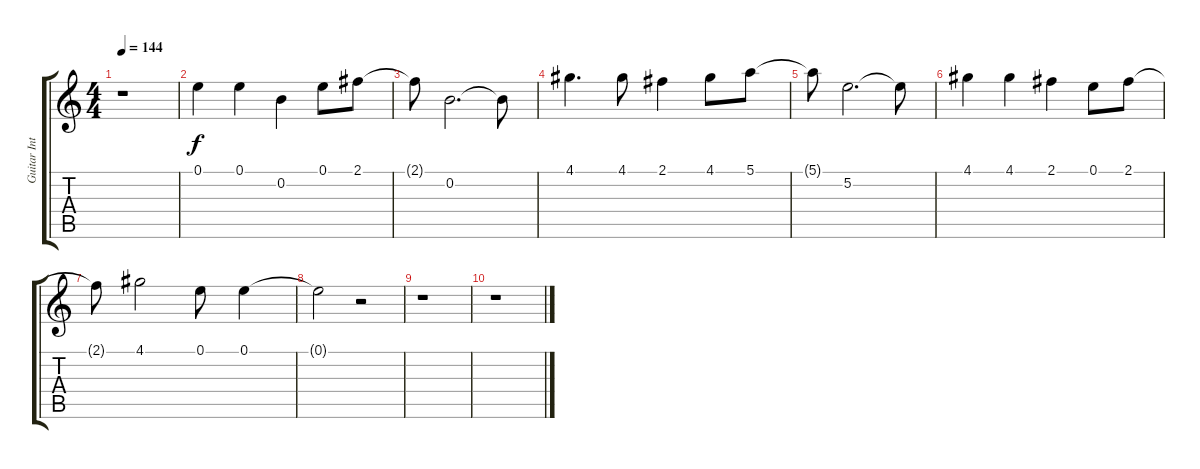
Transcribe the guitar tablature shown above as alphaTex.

\track ("Guitar Intro" "Guitar Int") {instrument distortionguitar}
\staff {score tabs}
\tuning (E4 B3 G3 D3 A2 E2) {hide}
\ts (4 4)
\tempo 144
\clef g2
\ks c
r.1{dy f} |
0.1.4 0.1.4 0.2.4 0.1.8 2.1.8 |
2.1{t}.8 0.2.2{d} 0.2{t}.8 |
4.1.4{d} 4.1.8 2.1.4 4.1.8 5.1.8 |
5.1{t}.8 5.2.2{d} 5.2{t}.8 |
4.1.4 4.1.4 2.1.4 0.1.8 2.1.8 |
2.1{t}.8 4.1.2 0.1.8 0.1.4 |
0.1{t}.2 r.2 |
r.1 |
r.1
